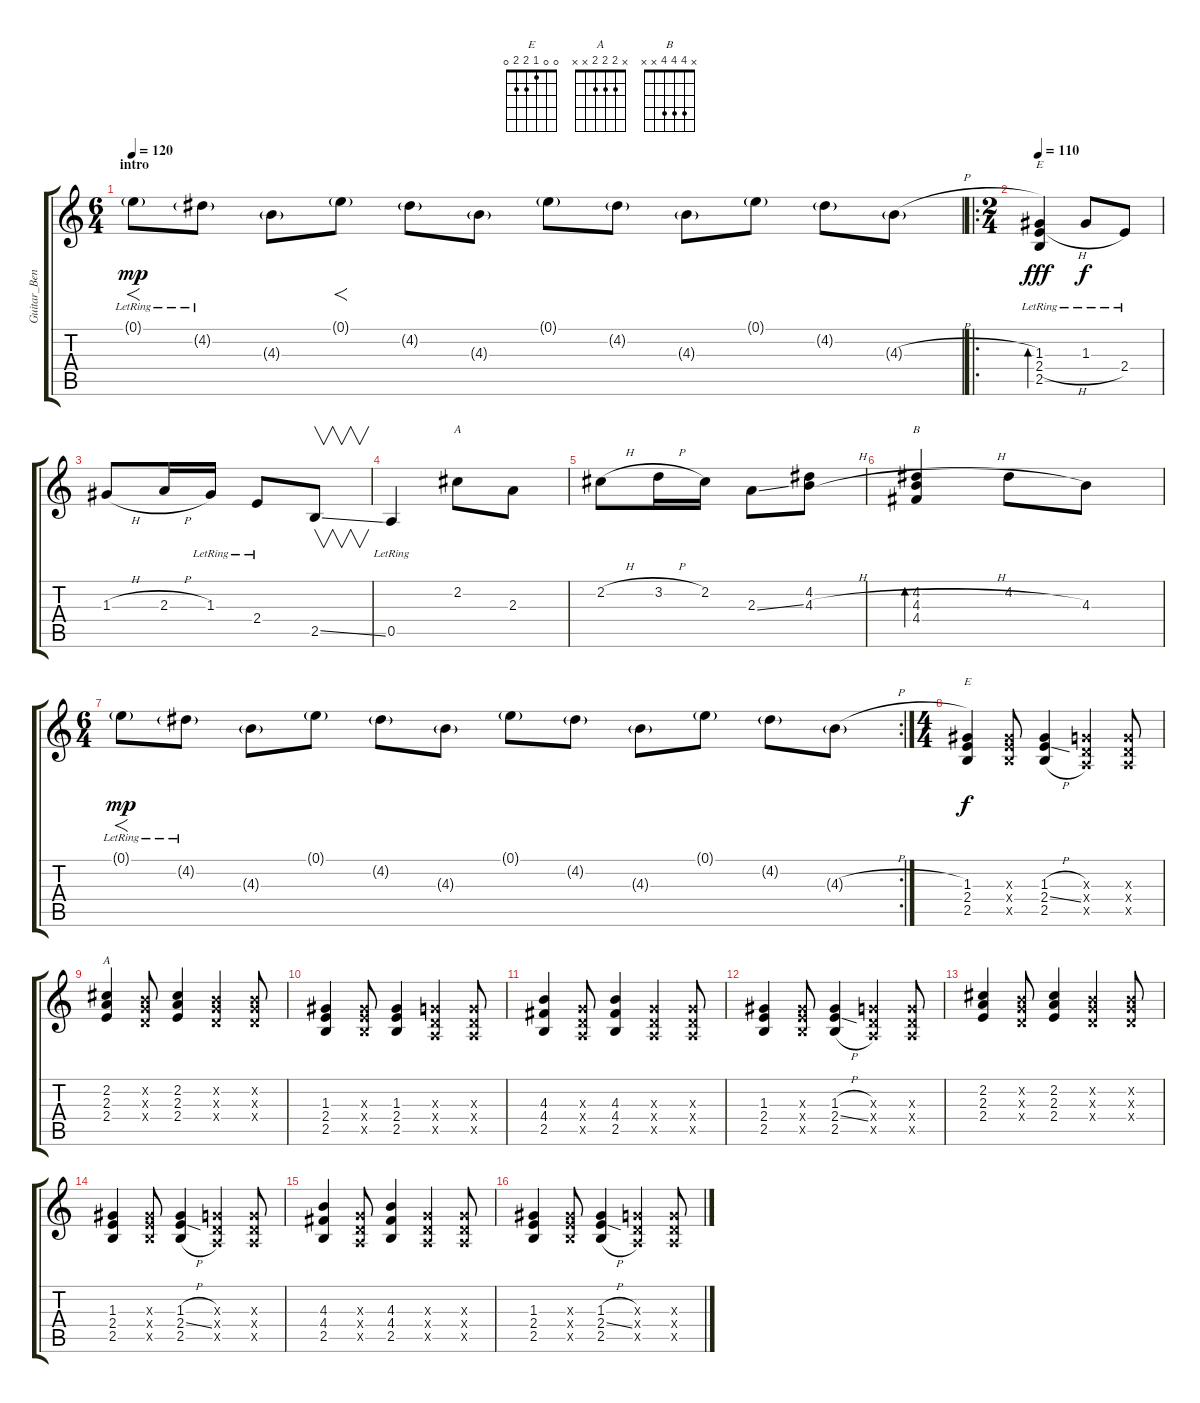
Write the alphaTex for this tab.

\track ("Guitar_Ben Harper" "Guitar_Ben") {instrument electricguitarjazz}
\staff {score tabs}
\tuning (E4 B3 G3 D3 A2 E2) {hide}
\chord ("E" x x 1 2 2 x)
\chord ("A" 0 2 2 2 0 x)
\chord ("B" x 4 4 4 x x)
\chord ("E" 0 0 1 2 2 0)
\chord ("A" x 2 2 2 x x)
\ts (6 4)
\section ("" "intro")
\tempo 120
\clef g2
\ks c
0.1{g lr}.8{f dy mp instrument electricguitarjazz} 4.2{g lr}.8 4.3{g}.8 0.1{g}.8{f} 4.2{g}.8 4.3{g}.8 0.1{g}.8 4.2{g}.8 4.3{g}.8 0.1{g}.8 4.2{g}.8 4.3{h g}.8 |
\ro
\ts (2 4)
\tempo 110
(1.3{lr} 2.4{h} 2.5{lr}).4{bd 480 ch "E" dy fff volume 13 instrument electricguitarjazz} 1.3{lr}.8{dy f} 2.4{lr}.8 |
1.3{h}.8 2.3{h}.16 1.3{lr}.16 2.4{lr}.8 2.5{ss}.8{v} |
0.5{lr}.4 2.2.8{ch "A"} 2.3.8 |
2.2{h}.8 3.2{h}.16 2.2.16 2.3{ss}.8 (4.2 4.3{h}).8 |
(4.2 4.3{h} 4.4).4{bd 480 ch "B"} 4.2.8 4.3.8 |
\rc 2
\ts (6 4)
0.1{g lr}.8{f dy mp} 4.2{g lr}.8 4.3{g}.8 0.1{g}.8 4.2{g}.8 4.3{g}.8 0.1{g}.8 4.2{g}.8 4.3{g}.8 0.1{g}.8 4.2{g}.8 4.3{h g}.8 |
\ts (4 4)
(1.3 2.4 2.5).4{ch "E" dy f} (1.3{x} 2.4{x} 2.5{x}).8 (1.3{h} 2.4{ss} 2.5{h}).4 (0.3{x} 0.4{x} 0.5{x}).4 (0.3{x} 0.4{x} 0.5{x}).8 |
(2.2 2.3 2.4).4{ch "A"} (0.2{x} 0.3{x} 0.4{x}).8 (2.2 2.3 2.4).4 (0.2{x} 0.3{x} 0.4{x}).4 (0.2{x} 0.3{x} 0.4{x}).8 |
(1.3 2.4 2.5).4 (1.3{x} 2.4{x} 2.5{x}).8 (1.3 2.4 2.5).4 (0.3{x} 0.4{x} 0.5{x}).4 (0.3{x} 0.4{x} 0.5{x}).8 |
(4.3 4.4 2.5).4 (0.3{x} 0.4{x} 0.5{x}).8 (4.3 4.4 2.5).4 (0.3{x} 0.4{x} 0.5{x}).4 (0.3{x} 0.4{x} 0.5{x}).8 |
(1.3 2.4 2.5).4 (1.3{x} 2.4{x} 2.5{x}).8 (1.3{h} 2.4{ss} 2.5{h}).4 (0.3{x} 0.4{x} 0.5{x}).4 (0.3{x} 0.4{x} 0.5{x}).8 |
(2.2 2.3 2.4).4 (0.2{x} 0.3{x} 0.4{x}).8 (2.2 2.3 2.4).4 (0.2{x} 0.3{x} 0.4{x}).4 (0.2{x} 0.3{x} 0.4{x}).8 |
(1.3 2.4 2.5).4 (1.3{x} 2.4{x} 2.5{x}).8 (1.3{h} 2.4{ss} 2.5{h}).4 (0.3{x} 0.4{x} 0.5{x}).4 (0.3{x} 0.4{x} 0.5{x}).8 |
(4.3 4.4 2.5).4 (0.3{x} 0.4{x} 0.5{x}).8 (4.3 4.4 2.5).4 (0.3{x} 0.4{x} 0.5{x}).4 (0.3{x} 0.4{x} 0.5{x}).8 |
(1.3 2.4 2.5).4 (1.3{x} 2.4{x} 2.5{x}).8 (1.3{h} 2.4{ss} 2.5{h}).4 (0.3{x} 0.4{x} 0.5{x}).4 (0.3{x} 0.4{x} 0.5{x}).8
